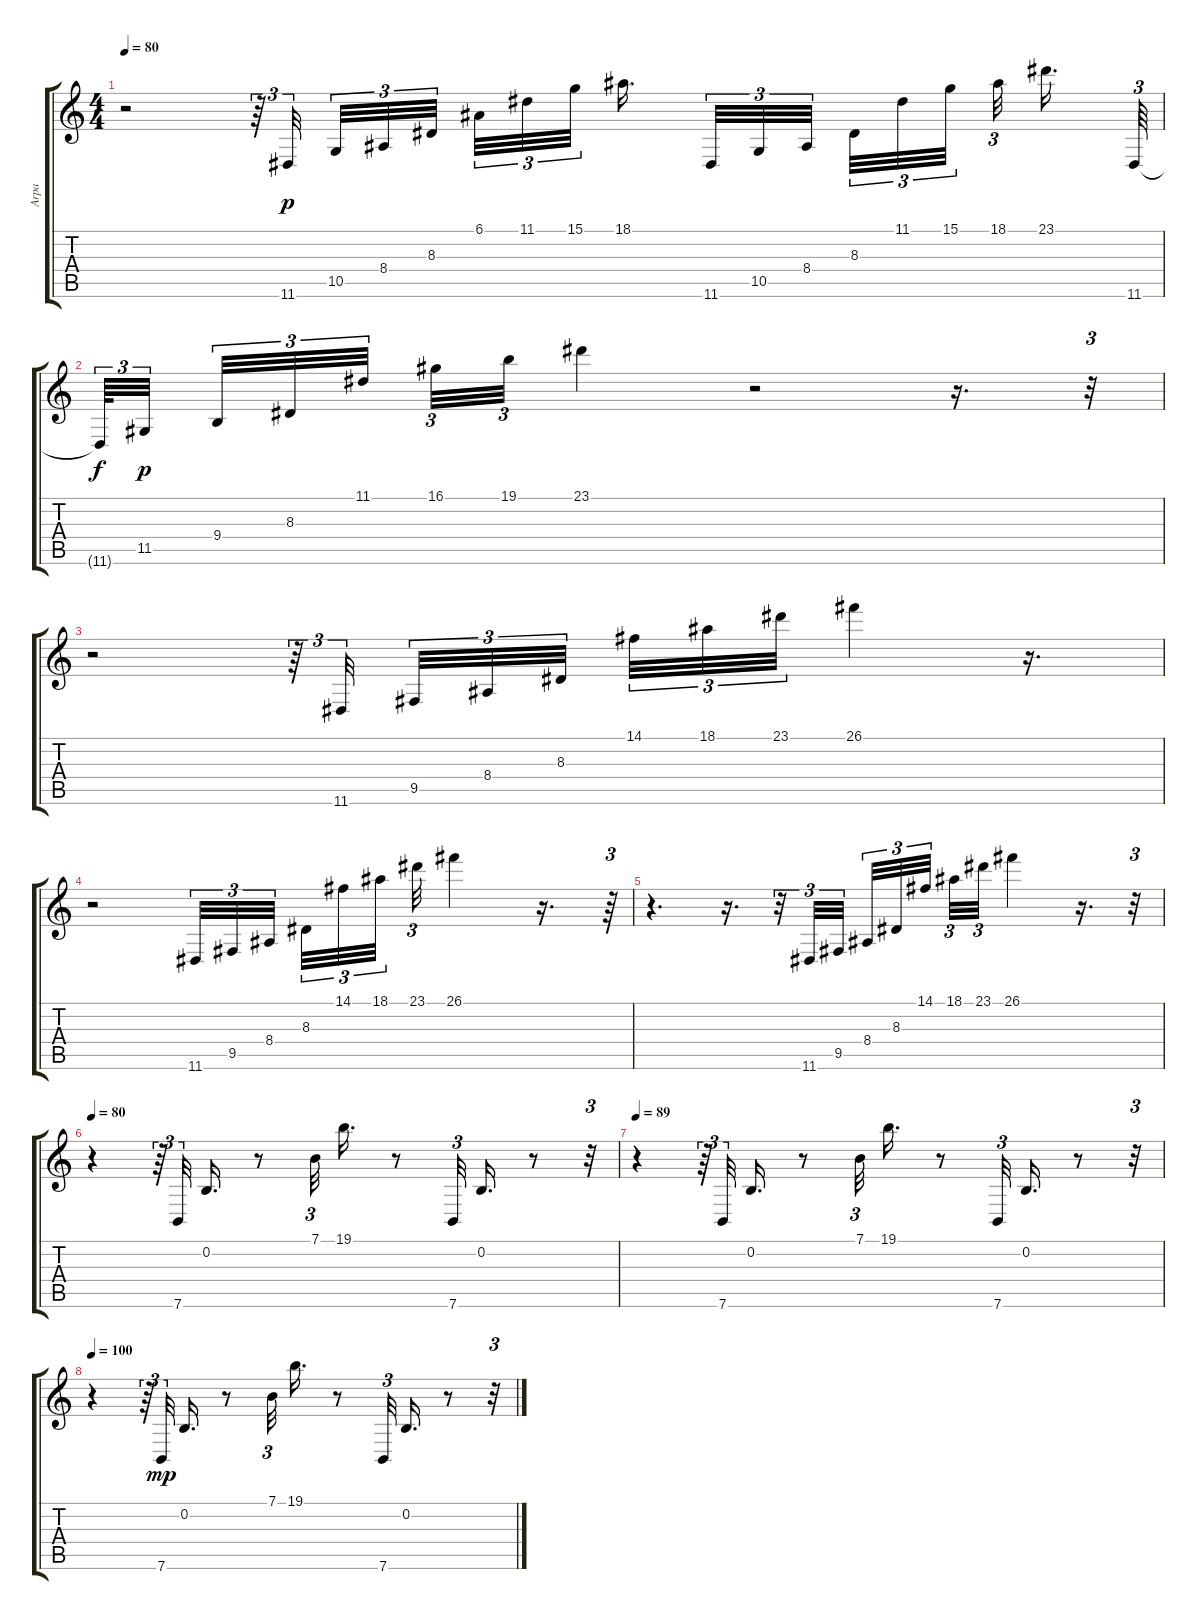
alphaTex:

\track ("Arpa" "Arpa") {instrument pizzicatostrings}
\staff {score tabs}
\tuning (E4 B3 G3 D3 A2 E2) {hide}
\ts (4 4)
\tempo 80
\clef g2
\ks c
r.2{dy p} r.64{tu (3 2)} 11.6.32{tu (3 2) beam splitsecondary} 10.5.32{tu (3 2)} 8.4.32{tu (3 2)} 8.3.32{tu (3 2) beam splitsecondary} 6.1.32{tu (3 2)} 11.1.32{tu (3 2)} 15.1.32{tu (3 2) beam splitsecondary} 18.1.16{d} 11.6.32{tu (3 2)} 10.5.32{tu (3 2)} 8.4.32{tu (3 2) beam splitsecondary} 8.3.32{tu (3 2)} 11.1.32{tu (3 2)} 15.1.32{tu (3 2) beam splitsecondary} 18.1.32{tu (3 2) beam splitsecondary} 23.1.16{d} 11.6.64{tu (3 2)} |
11.6{t}.64{tu (3 2) dy f} 11.5.32{tu (3 2) dy p beam splitsecondary} 9.4.32{tu (3 2)} 8.3.32{tu (3 2)} 11.1.32{tu (3 2) beam splitsecondary} 16.1.32{tu (3 2)} 19.1.32{tu (3 2)} 23.1.4 r.2 r.16{d} r.32{tu (3 2)} |
r.2 r.64{tu (3 2)} 11.6.32{tu (3 2) beam splitsecondary} 9.5.32{tu (3 2)} 8.4.32{tu (3 2)} 8.3.32{tu (3 2) beam splitsecondary} 14.1.32{tu (3 2)} 18.1.32{tu (3 2)} 23.1.32{tu (3 2)} 26.1.4 r.16{d} |
r.2 11.6.32{tu (3 2)} 9.5.32{tu (3 2)} 8.4.32{tu (3 2) beam splitsecondary} 8.3.32{tu (3 2)} 14.1.32{tu (3 2)} 18.1.32{tu (3 2) beam splitsecondary} 23.1.32{tu (3 2)} 26.1.4 r.16{d} r.64{tu (3 2)} |
r.4{d} r.16{d} r.32{tu (3 2)} 11.6.32{tu (3 2)} 9.5.32{tu (3 2) beam splitsecondary} 8.4.32{tu (3 2)} 8.3.32{tu (3 2)} 14.1.32{tu (3 2) beam splitsecondary} 18.1.32{tu (3 2)} 23.1.32{tu (3 2)} 26.1.4 r.16{d} r.32{tu (3 2)} |
\tempo 80
r.4 r.64{tu (3 2)} 7.6.32{tu (3 2)} 0.2.16{d} r.8 7.1.32{tu (3 2)} 19.1.16{d} r.8 7.6.32{tu (3 2)} 0.2.16{d} r.8 r.32{tu (3 2)} |
\tempo 89
r.4 r.64{tu (3 2)} 7.6.32{tu (3 2)} 0.2.16{d} r.8 7.1.32{tu (3 2)} 19.1.16{d} r.8 7.6.32{tu (3 2)} 0.2.16{d} r.8 r.32{tu (3 2)} |
\tempo 100
r.4 r.64{tu (3 2)} 7.6.32{tu (3 2) dy mp} 0.2.16{d} r.8 7.1.32{tu (3 2)} 19.1.16{d} r.8 7.6.32{tu (3 2)} 0.2.16{d} r.8 r.32{tu (3 2)}
